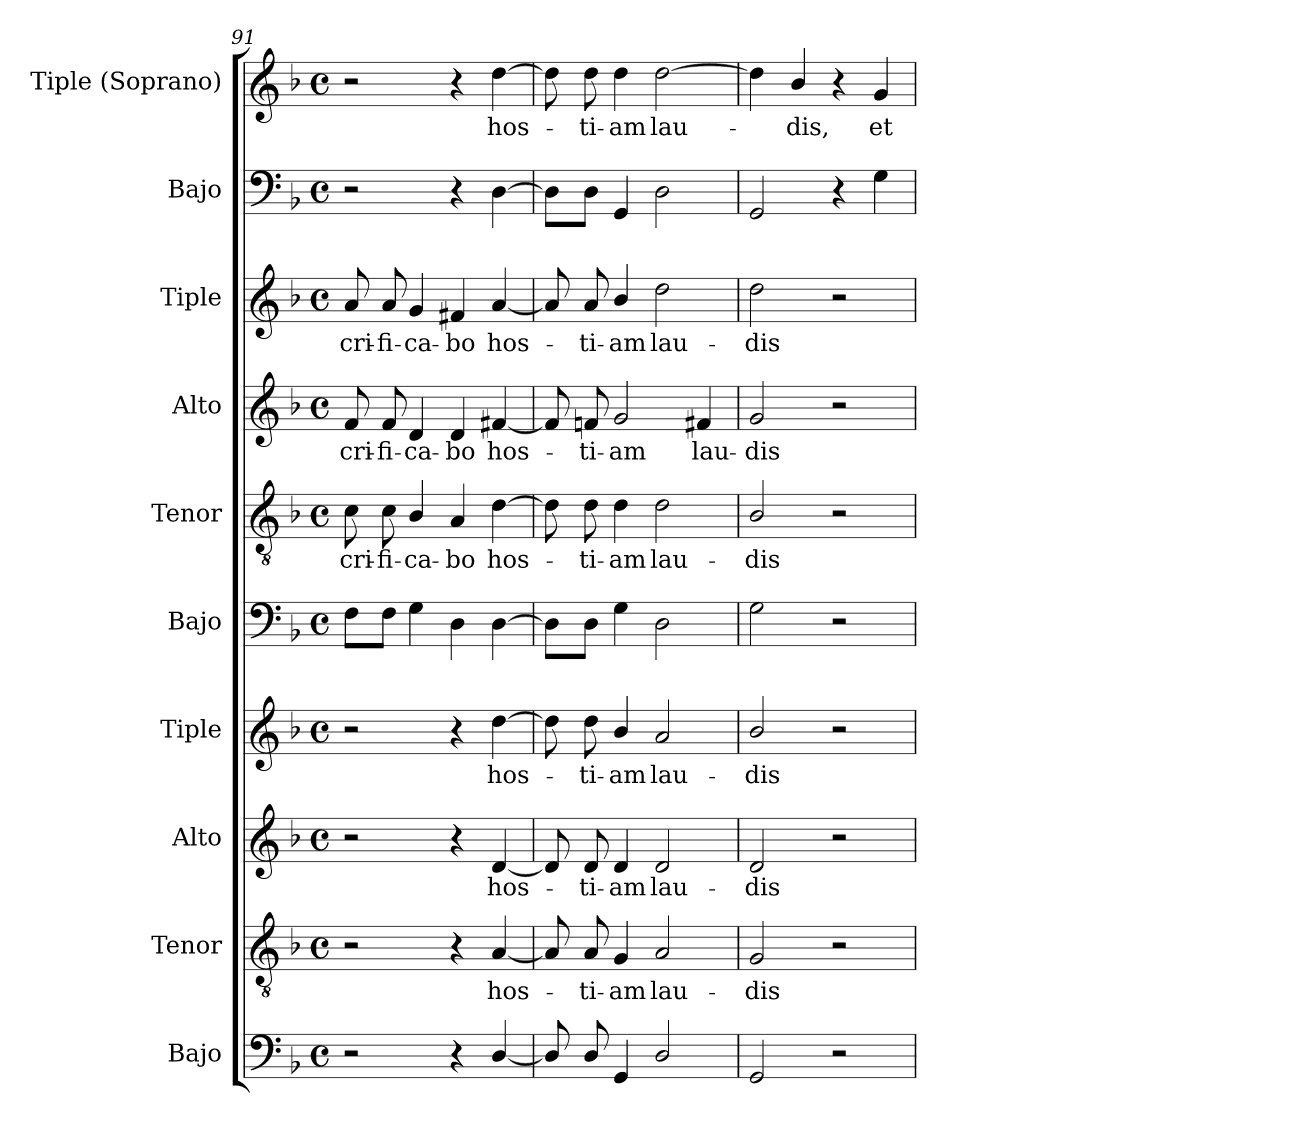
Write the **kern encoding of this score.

**kern	**kern	**text	**kern	**text	**kern	**text	**kern	**kern	**text	**kern	**text	**kern	**text	**kern	**kern	**text
*part10	*part9	*part9	*part8	*part8	*part7	*part7	*part6	*part5	*part5	*part4	*part4	*part3	*part3	*part2	*part1	*part1
*staff10	*staff9	*staff9	*staff8	*staff8	*staff7	*staff7	*staff6	*staff5	*staff5	*staff4	*staff4	*staff3	*staff3	*staff2	*staff1	*staff1
*I"Bajo	*I"Tenor	*	*I"Alto	*	*I"Tiple	*	*I"Bajo	*I"Tenor	*	*I"Alto	*	*I"Tiple	*	*I"Bajo	*I"Tiple (Soprano)	*
*I'B.	*I'T.	*	*I'A.	*	*	*	*I'B.	*I'T.	*	*I'A.	*	*	*	*I'B.	*I'S.	*
!!LO:LB:g=z
*clefF4	*clefGv2	*	*clefG2	*	*clefG2	*	*clefF4	*clefGv2	*	*clefG2	*	*clefG2	*	*clefF4	*clefG2	*
*	*ITrd7c12	*	*	*	*	*	*	*ITrd7c12	*	*	*	*	*	*	*	*
*k[b-]	*k[b-]	*	*k[b-]	*	*k[b-]	*	*k[b-]	*k[b-]	*	*k[b-]	*	*k[b-]	*	*k[b-]	*k[b-]	*
*F:	*F:	*	*F:	*	*F:	*	*F:	*F:	*	*F:	*	*F:	*	*F:	*F:	*
*M4/4	*M4/4	*	*M4/4	*	*M4/4	*	*M4/4	*M4/4	*	*M4/4	*	*M4/4	*	*M4/4	*M4/4	*
*met(c)	*met(c)	*	*met(c)	*	*met(c)	*	*met(c)	*met(c)	*	*met(c)	*	*met(c)	*	*met(c)	*met(c)	*
=91	=91	=91	=91	=91	=91	=91	=91	=91	=91	=91	=91	=91	=91	=91	=91	=91
!	!	!	!	!	!	!	!	!	!LO:LY:b:color=#000000	!	!	!	!	!	!	!
!	!	!	!	!	!	!	!	!	!	!	!LO:LY:b:color=#000000	!	!	!	!	!
!	!	!	!	!	!	!	!	!	!	!	!	!	!LO:LY:b:color=#000000	!	!	!
2r	2r	.	2r	.	2r	.	8Fi\L	8Ci\	-cri-	8fi/	-cri-	8ai/	-cri-	2r	2r	.
!	!	!	!	!	!	!	!	!	!LO:LY:b:color=#000000	!	!	!	!	!	!	!
!	!	!	!	!	!	!	!	!	!	!	!LO:LY:b:color=#000000	!	!	!	!	!
!	!	!	!	!	!	!	!	!	!	!	!	!	!LO:LY:b:color=#000000	!	!	!
.	.	.	.	.	.	.	8Fi\J	8Ci\	-fi-	8fi/	-fi-	8ai/	-fi-	.	.	.
!	!	!	!	!	!	!	!	!	!LO:LY:b:color=#000000	!	!	!	!	!	!	!
!	!	!	!	!	!	!	!	!	!	!	!LO:LY:b:color=#000000	!	!	!	!	!
!	!	!	!	!	!	!	!	!	!	!	!	!	!LO:LY:b:color=#000000	!	!	!
.	.	.	.	.	.	.	4Gi\	4BB-i/	-ca-	4di/	-ca-	4gi/	-ca-	.	.	.
!	!	!	!	!	!	!	!	!	!LO:LY:b:color=#000000	!	!	!	!	!	!	!
!	!	!	!	!	!	!	!	!	!	!	!LO:LY:b:color=#000000	!	!	!	!	!
!	!	!	!	!	!	!	!	!	!	!	!	!	!LO:LY:b:color=#000000	!	!	!
4r	4r	.	4r	.	4r	.	4Di\	4AAi/	-bo	4di/	-bo	4f#Xi/	-bo	4r	4r	.
!	!	!LO:LY:b:color=#000000	!	!	!	!	!	!	!	!	!	!	!	!	!	!
!	!	!	!	!LO:LY:b:color=#000000	!	!	!	!	!	!	!	!	!	!	!	!
!	!	!	!	!	!	!LO:LY:b:color=#000000	!	!	!	!	!	!	!	!	!	!
!	!	!	!	!	!	!	!	!	!LO:LY:b:color=#000000	!	!	!	!	!	!	!
!	!	!	!	!	!	!	!	!	!	!	!LO:LY:b:color=#000000	!	!	!	!	!
!	!	!	!	!	!	!	!	!	!	!	!	!	!LO:LY:b:color=#000000	!	!	!
!	!	!	!	!	!	!	!	!	!	!	!	!	!	!	!	!LO:LY:b:color=#000000
[4Di/	[4AAi/	hos-	[4di/	hos-	[4ddi\	hos-	[4Di\	[4Di\	hos-	[4f#Xi/	hos-	[4ai/	hos-	[4Di\	[4ddi\	hos-
=92	=92	=92	=92	=92	=92	=92	=92	=92	=92	=92	=92	=92	=92	=92	=92	=92
8Di/]	8AAi/]	.	8di/]	.	8ddi\]	.	8Di\L]	8Di\]	.	8f#i/]	.	8ai/]	.	8Di\L]	8ddi\]	.
!	!	!LO:LY:b:color=#000000	!	!	!	!	!	!	!	!	!	!	!	!	!	!
!	!	!	!	!LO:LY:b:color=#000000	!	!	!	!	!	!	!	!	!	!	!	!
!	!	!	!	!	!	!LO:LY:b:color=#000000	!	!	!	!	!	!	!	!	!	!
!	!	!	!	!	!	!	!	!	!LO:LY:b:color=#000000	!	!	!	!	!	!	!
!	!	!	!	!	!	!	!	!	!	!	!LO:LY:b:color=#000000	!	!	!	!	!
!	!	!	!	!	!	!	!	!	!	!	!	!	!LO:LY:b:color=#000000	!	!	!
!	!	!	!	!	!	!	!	!	!	!	!	!	!	!	!	!LO:LY:b:color=#000000
8Di/	8AAi/	-ti-	8di/	-ti-	8ddi\	-ti-	8Di\J	8Di\	-ti-	8fi/	-ti-	8ai/	-ti-	8Di\J	8ddi\	-ti-
!	!	!LO:LY:b:color=#000000	!	!	!	!	!	!	!	!	!	!	!	!	!	!
!	!	!	!	!LO:LY:b:color=#000000	!	!	!	!	!	!	!	!	!	!	!	!
!	!	!	!	!	!	!LO:LY:b:color=#000000	!	!	!	!	!	!	!	!	!	!
!	!	!	!	!	!	!	!	!	!LO:LY:b:color=#000000	!	!	!	!	!	!	!
!	!	!	!	!	!	!	!	!	!	!	!LO:LY:b:color=#000000	!	!	!	!	!
!	!	!	!	!	!	!	!	!	!	!	!	!	!LO:LY:b:color=#000000	!	!	!
!	!	!	!	!	!	!	!	!	!	!	!	!	!	!	!	!LO:LY:b:color=#000000
4GGi/	4GGi/	-am	4di/	-am	4b-i/	-am	4Gi\	4Di\	-am	2gi/	-am	4b-i/	-am	4GGi/	4ddi\	-am
!	!	!LO:LY:b:color=#000000	!	!	!	!	!	!	!	!	!	!	!	!	!	!
!	!	!	!	!LO:LY:b:color=#000000	!	!	!	!	!	!	!	!	!	!	!	!
!	!	!	!	!	!	!LO:LY:b:color=#000000	!	!	!	!	!	!	!	!	!	!
!	!	!	!	!	!	!	!	!	!LO:LY:b:color=#000000	!	!	!	!	!	!	!
!	!	!	!	!	!	!	!	!	!	!	!	!	!LO:LY:b:color=#000000	!	!	!
!	!	!	!	!	!	!	!	!	!	!	!	!	!	!	!	!LO:LY:b:color=#000000
2Di/	2AAi/	lau-	2di/	lau-	2ai/	lau-	2Di\	2Di\	lau-	.	.	2ddi\	lau-	2Di\	[2ddi\	lau-
!	!	!	!	!	!	!	!	!	!	!	!LO:LY:b:color=#000000	!	!	!	!	!
.	.	.	.	.	.	.	.	.	.	4f#Xi/	lau-	.	.	.	.	.
=93	=93	=93	=93	=93	=93	=93	=93	=93	=93	=93	=93	=93	=93	=93	=93	=93
!	!	!LO:LY:b:color=#000000	!	!	!	!	!	!	!	!	!	!	!	!	!	!
!	!	!	!	!LO:LY:b:color=#000000	!	!	!	!	!	!	!	!	!	!	!	!
!	!	!	!	!	!	!LO:LY:b:color=#000000	!	!	!	!	!	!	!	!	!	!
!	!	!	!	!	!	!	!	!	!LO:LY:b:color=#000000	!	!	!	!	!	!	!
!	!	!	!	!	!	!	!	!	!	!	!LO:LY:b:color=#000000	!	!	!	!	!
!	!	!	!	!	!	!	!	!	!	!	!	!	!LO:LY:b:color=#000000	!	!	!
2GGi/	2GGi/	-dis	2di/	-dis	2b-i/	-dis	2Gi\	2BB-i/	-dis	2gi/	-dis	2ddi\	-dis	2GGi/	4ddi\]	.
!	!	!	!	!	!	!	!	!	!	!	!	!	!	!	!	!LO:LY:b:color=#000000
.	.	.	.	.	.	.	.	.	.	.	.	.	.	.	4b-i/	-dis,
2r	2r	.	2r	.	2r	.	2r	2r	.	2r	.	2r	.	4r	4r	.
!	!	!	!	!	!	!	!	!	!	!	!	!	!	!	!	!LO:LY:b:color=#000000
.	.	.	.	.	.	.	.	.	.	.	.	.	.	4Gi\	4gi/	et
=	=	=	=	=	=	=	=	=	=	=	=	=	=	=	=	=
*-	*-	*-	*-	*-	*-	*-	*-	*-	*-	*-	*-	*-	*-	*-	*-	*-
